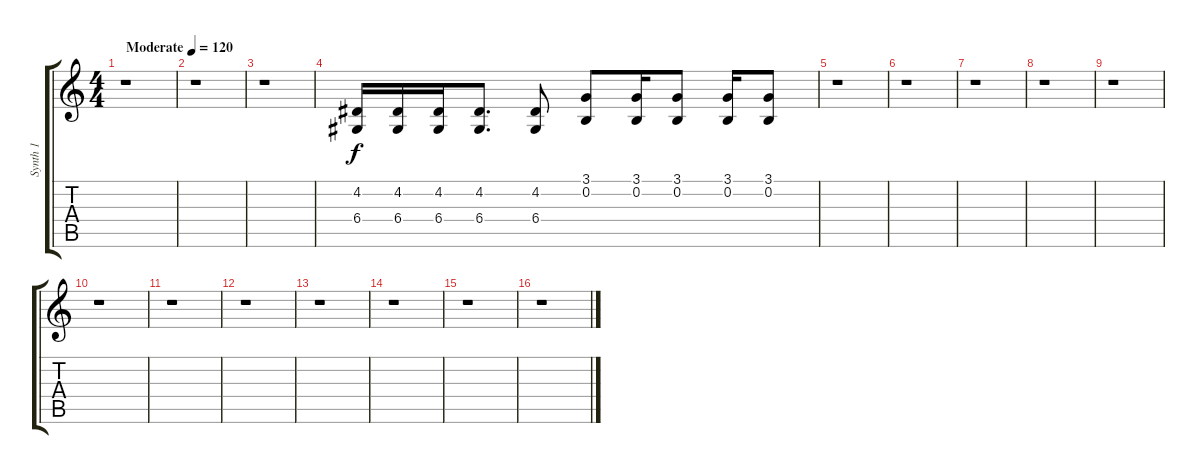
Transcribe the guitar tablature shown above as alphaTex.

\track ("Synth 1" "Synth 1") {instrument lead1square}
\staff {score tabs}
\tuning (E4 B3 G3 D3 A2 E2) {hide}
\ts (4 4)
\tempo (120 "Moderate")
\clef g2
\ks c
r.1{dy f instrument lead1square} |
r.1 |
r.1 |
(4.2 6.4).16 (4.2 6.4).16 (4.2 6.4).16 (4.2 6.4).8{d} (4.2 6.4).8 (3.1 0.2).8 (3.1 0.2).16 (3.1 0.2).8 (3.1 0.2).16 (3.1 0.2).8 |
r.1 |
r.1 |
r.1 |
r.1 |
r.1 |
r.1 |
r.1 |
r.1 |
r.1 |
r.1 |
r.1 |
r.1
